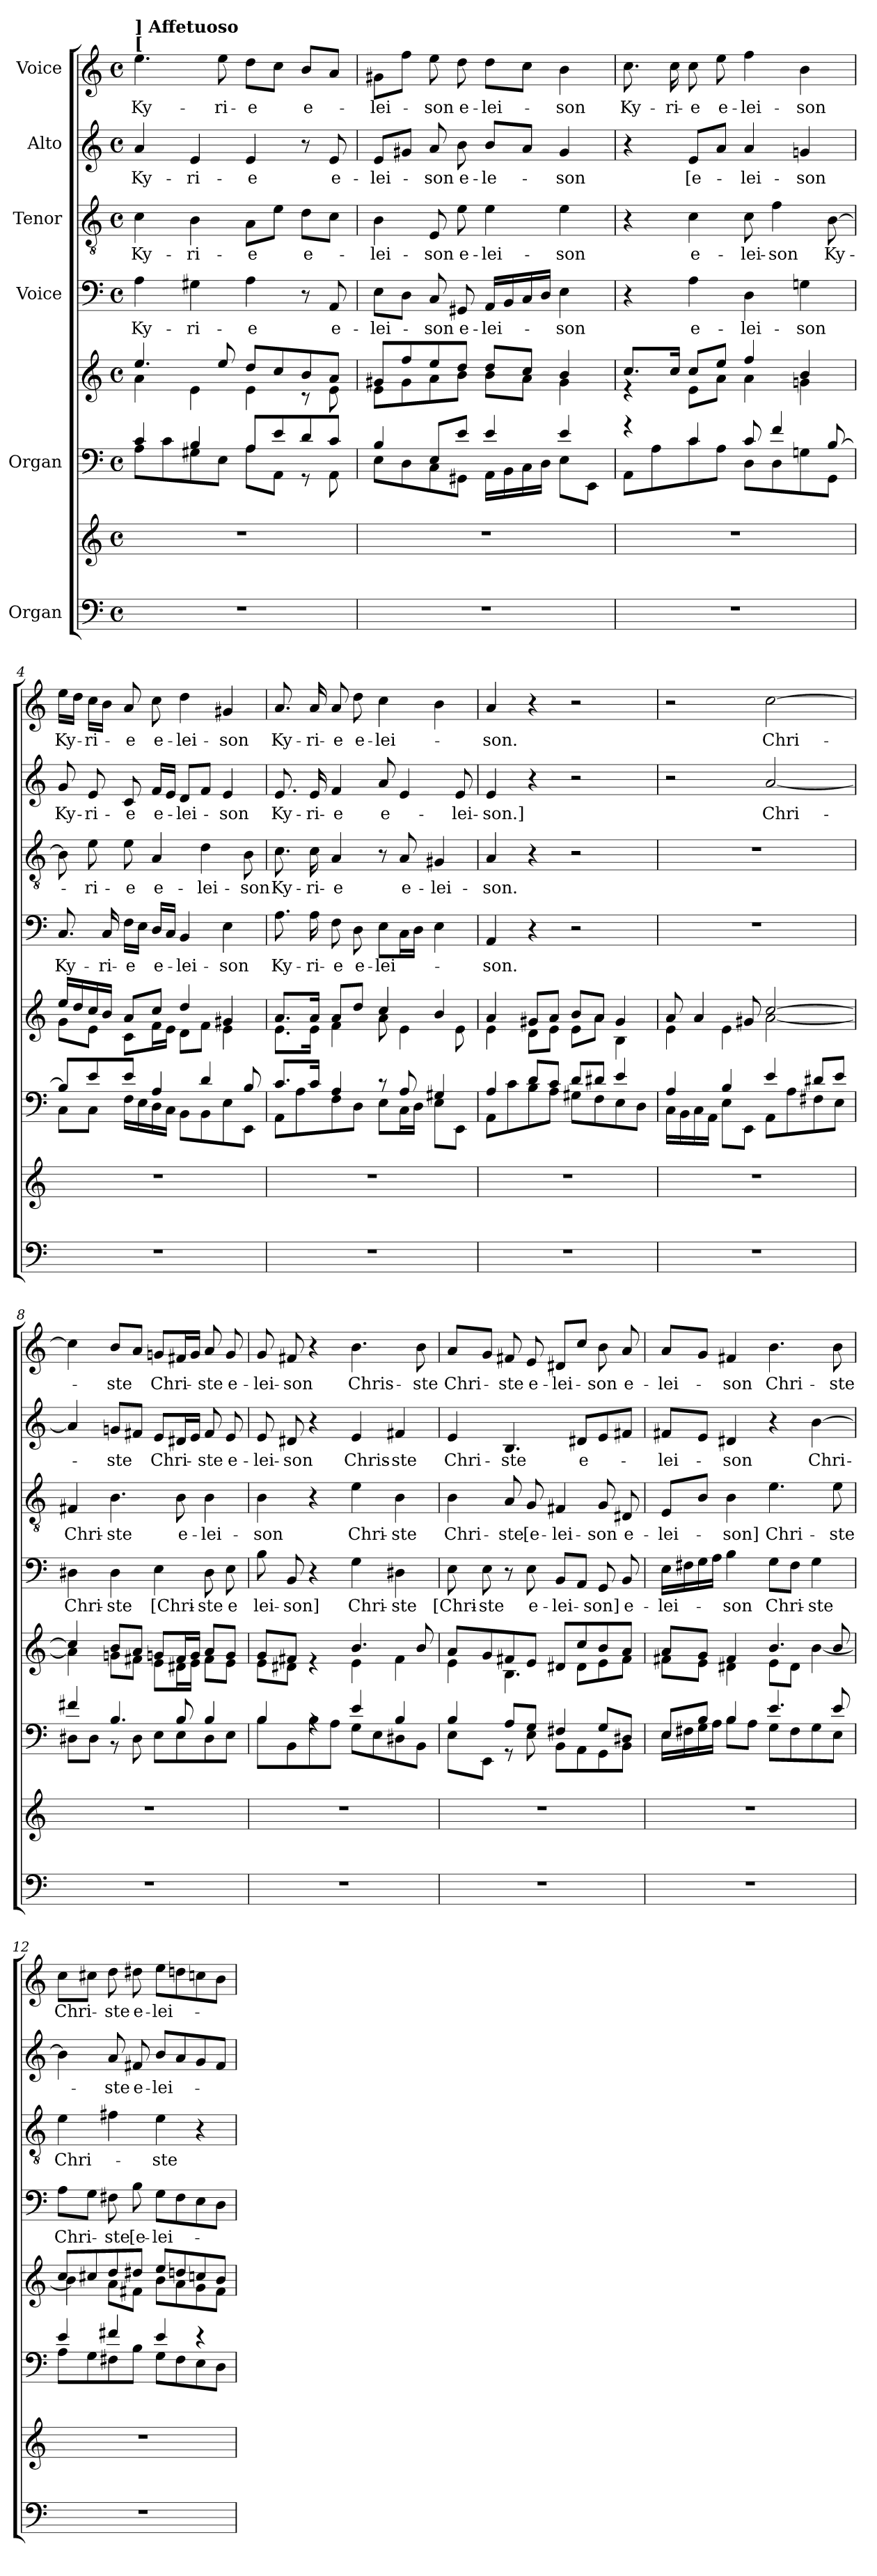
**kern	**kern	**kern	**kern	**kern	**text	**kern	**text	**kern	**text	**kern	**text
*part6	*part6	*part5	*part5	*part4	*part4	*part3	*part3	*part2	*part2	*part1	*part1
*staff8	*staff7	*staff6	*staff5	*staff4	*staff4	*staff3	*staff3	*staff2	*staff2	*staff1	*staff1
*I"Organ	*	*I"Organ	*	*I"Voice	*	*I"Tenor	*	*I"Alto	*	*I"Voice	*
*clefF4	*clefG2	*clefF4	*clefG2	*clefF4	*	*clefGv2	*	*clefG2	*	*clefG2	*
*k[]	*k[]	*k[]	*k[]	*k[]	*	*k[]	*	*k[]	*	*k[]	*
*M4/4	*M4/4	*M4/4	*M4/4	*M4/4	*	*M4/4	*	*M4/4	*	*M4/4	*
*met(c)	*met(c)	*met(c)	*met(c)	*met(c)	*	*met(c)	*	*met(c)	*	*met(c)	*
*MM60	*MM60	*MM60	*MM60	*MM60	*	*MM60	*	*MM60	*	*MM60	*
=1	=1	=1	=1	=1	=1	=1	=1	=1	=1	=1	=1
*	*	*^	*^	*	*	*	*	*	*	*	*
!	!	!	!	!	!	!	!	!	!	!	!	!LO:TX:a:B:t=[	!
!	!	!	!	!	!	!	!	!	!	!	!	!LO:TX:a:B:t=] Affetuoso	!
!	!	!	!	!	!	!	!LO:LY:b	!	!LO:LY:b	!	!LO:LY:b	!	!LO:LY:b
1r	1r	4c/	8A\L	4.ee/	4a\	4A\	Ky-	4c\	Ky-	4a/	Ky-	4.ee\	Ky-
.	.	.	8c\	.	.	.	.	.	.	.	.	.	.
!	!	!	!	!	!	!	!LO:LY:b	!	!LO:LY:b	!	!LO:LY:b	!	!
.	.	4B/	8G#X\	.	4e\	4G#X\	-ri-	4B\	-ri-	4e/	-ri-	.	.
!	!	!	!	!	!	!	!	!	!	!	!	!	!LO:LY:b
.	.	.	8E\J	8ee/	.	.	.	.	.	.	.	8ee\	-ri-
!	!	!	!	!	!	!	!LO:LY:b	!	!LO:LY:b	!	!LO:LY:b	!	!LO:LY:b
.	.	8A/L	8A\L	8dd/L	4e\	4A\	-e	8A\L	-e	4e/	-e	8dd\L	-e
.	.	8e/	8AA\J	8cc/	.	.	.	8e\J	.	.	.	8cc\J	.
!	!	!	!	!	!	!	!	!	!LO:LY:b	!	!	!	!LO:LY:b
.	.	8d/	8r	8b/	8r	8r	.	8d\L	e-	8r	.	8b/L	e-
!	!	!	!	!	!	!	!LO:LY:b	!	!	!	!LO:LY:b	!	!
.	.	8c/J	8AA\	8a/J	8e\	8AA/	e-	8c\J	.	8e/	e-	8a/J	.
=2	=2	=2	=2	=2	=2	=2	=2	=2	=2	=2	=2	=2	=2
!	!	!	!	!	!	!	!LO:LY:b	!	!LO:LY:b	!	!LO:LY:b	!	!LO:LY:b
1r	1r	4B/	8E\L	8g#X/L	8e\L	8E\L	-lei-	4B\	-lei-	8e/L	-lei-	8g#X\L	-lei-
.	.	.	8D\	8ff/	8g#\	8D\J	.	.	.	8g#X/J	.	8ff\J	.
!	!	!	!	!	!	!	!LO:LY:b	!	!LO:LY:b	!	!LO:LY:b	!	!LO:LY:b
.	.	8E/L	8C\	8ee/	8a\	8C/	-son	8E/	-son	8a/	-son	8ee\	-son
!	!	!	!	!	!	!	!LO:LY:b	!	!LO:LY:b	!	!LO:LY:b	!	!LO:LY:b
.	.	8e/J	8GG#X\J	8dd/J	8b\J	8GG#X/	e-	8e\	e-	8b\	e-	8dd\	e-
!	!	!	!	!	!	!	!LO:LY:b	!	!LO:LY:b	!	!LO:LY:b	!	!LO:LY:b
.	.	4e/	16AA\LL	8dd/L	8b\L	16AA/LL	-lei-	4e\	-lei-	8b/L	-le-	8dd\L	-lei-
.	.	.	16BB\	.	.	16BB/	.	.	.	.	.	.	.
.	.	.	16C\	8cc/J	8a\J	16C/	.	.	.	8a/J	.	8cc\J	.
.	.	.	16D\JJ	.	.	16D/JJ	.	.	.	.	.	.	.
!	!	!	!	!	!	!	!LO:LY:b	!	!LO:LY:b	!	!LO:LY:b	!	!LO:LY:b
.	.	4e/	8E\L	4b/	4g#\	4E\	-son	4e\	-son	4g#/	-son	4b\	-son
.	.	.	8EE\J	.	.	.	.	.	.	.	.	.	.
=3	=3	=3	=3	=3	=3	=3	=3	=3	=3	=3	=3	=3	=3
!	!	!	!	!	!	!	!	!	!	!	!	!	!LO:LY:b
1r	1r	4r	8AA\L	8.cc/L	4r	4r	.	4r	.	4r	.	8.cc\	Ky-
.	.	.	8A\	.	.	.	.	.	.	.	.	.	.
!	!	!	!	!	!	!	!	!	!	!	!	!	!LO:LY:b
.	.	.	.	16cc/Jk	.	.	.	.	.	.	.	16cc\	-ri-
!	!	!	!	!	!	!	!LO:LY:b	!	!LO:LY:b	!	!LO:LY:b	!	!LO:LY:b
.	.	4c/	8c\	8cc/L	8e\L	4A\	e-	4c\	e-	8e/L	[e-	8cc\	-e
!	!	!	!	!	!	!	!	!	!	!	!	!	!LO:LY:b
.	.	.	8A\J	8ee/J	8a\J	.	.	.	.	8a/J	.	8ee\	e-
!	!	!	!	!	!	!	!LO:LY:b	!	!LO:LY:b	!	!LO:LY:b	!	!LO:LY:b
.	.	8c/	8D\L	4ff/	4a\	4D\	-lei-	8c\	-lei-	4a/	-lei-	4ff\	-lei-
!	!	!	!	!	!	!	!	!	!LO:LY:b	!	!	!	!
.	.	4f/	8D\	.	.	.	.	4f\	-son	.	.	.	.
!	!	!	!	!	!	!	!LO:LY:b	!	!	!	!LO:LY:b	!	!LO:LY:b
.	.	.	8Gn\	4b/	4gn\	4Gn\	-son	.	.	4gn/	-son	4b\	-son
!	!	!	!	!	!	!	!	!	!LO:LY:b	!	!	!	!
.	.	[8B/	8GG\J	.	.	.	.	[8B\	Ky-	.	.	.	.
=4	=4	=4	=4	=4	=4	=4	=4	=4	=4	=4	=4	=4	=4
!	!	!	!	!	!	!	!LO:LY:b	!	!	!	!LO:LY:b	!	!LO:LY:b
1r	1r	8B/L]	8C\L	16ee/LL	8g\L	8.C/	Ky-	8B\]	.	8g/	Ky-	16ee\LL	Ky-
.	.	.	.	16dd/	.	.	.	.	.	.	.	16dd\JJ	.
!	!	!	!	!	!	!	!	!	!LO:LY:b	!	!LO:LY:b	!	!LO:LY:b
.	.	8e/	8C\J	16cc/	8e\J	.	.	8e\	-ri-	8e/	-ri-	16cc\LL	-ri-
!	!	!	!	!	!	!	!LO:LY:b	!	!	!	!	!	!
.	.	.	.	16b/JJ	.	16C/	-ri-	.	.	.	.	16b\JJ	.
!	!	!	!	!	!	!	!LO:LY:b	!	!LO:LY:b	!	!LO:LY:b	!	!LO:LY:b
.	.	8e/J	16F\LL	8a/L	8c\L	16F\LL	-e	8e\	-e	8c/	-e	8a/	-e
.	.	.	16E\	.	.	16E\JJ	.	.	.	.	.	.	.
!	!	!	!	!	!	!	!LO:LY:b	!	!LO:LY:b	!	!LO:LY:b	!	!LO:LY:b
.	.	4A/	16D\	8cc/J	16f\L	16D/LL	e-	4A/	e-	16f/LL	e-	8cc\	e-
.	.	.	16C\JJ	.	16e\JJ	16C/JJ	.	.	.	16e/JJ	.	.	.
!	!	!	!	!	!	!	!LO:LY:b	!	!	!	!LO:LY:b	!	!LO:LY:b
.	.	.	8BB\L	4dd/	8d\L	4BB/	-lei-	.	.	8d/L	-lei-	4dd\	-lei-
!	!	!	!	!	!	!	!	!	!LO:LY:b	!	!	!	!
.	.	4d/	8BB\	.	8f\J	.	.	4d\	-lei-	8f/J	.	.	.
!	!	!	!	!	!	!	!LO:LY:b	!	!	!	!LO:LY:b	!	!LO:LY:b
.	.	.	8E\	4g#X/	4e\	4E\	-son	.	.	4e/	-son	4g#X/	-son
!	!	!	!	!	!	!	!	!	!LO:LY:b	!	!	!	!
.	.	8B/	8EE\J	.	.	.	.	8B\	-son	.	.	.	.
!!LO:LB:g=z
=5	=5	=5	=5	=5	=5	=5	=5	=5	=5	=5	=5	=5	=5
!	!	!	!	!	!	!	!LO:LY:b	!	!LO:LY:b	!	!LO:LY:b	!	!LO:LY:b
1r	1r	8.c/L	8AA\L	8.a/L	8.e\L	8.A\	Ky-	8.c\	Ky-	8.e/	Ky-	8.a/	Ky-
.	.	.	8A\	.	.	.	.	.	.	.	.	.	.
!	!	!	!	!	!	!	!LO:LY:b	!	!LO:LY:b	!	!LO:LY:b	!	!LO:LY:b
.	.	16c/Jk	.	16a/Jk	16e\Jk	16A\	-ri-	16c\	-ri-	16e/	-ri-	16a/	-ri-
!	!	!	!	!	!	!	!LO:LY:b	!	!LO:LY:b	!	!LO:LY:b	!	!LO:LY:b
.	.	4A/	8F\	8a/L	4f\	8F\	-e	4A/	-e	4f/	-e	8a/	-e
!	!	!	!	!	!	!	!LO:LY:b	!	!	!	!	!	!LO:LY:b
.	.	.	8D\J	8dd/J	.	8D\	e-	.	.	.	.	8dd\	e-
!	!	!	!	!	!	!	!LO:LY:b	!	!	!	!LO:LY:b	!	!LO:LY:b
.	.	8r	8E\L	4cc/	8a\	8E\L	-lei-	8r	.	8a/	e-	4cc\	-lei-
!	!	!	!	!	!	!	!	!	!LO:LY:b	!	!	!	!
.	.	8A/	16C\L	.	4e\	16C\L	.	8A/	e-	4e/	.	.	.
.	.	.	16D\JJ	.	.	16D\JJ	.	.	.	.	.	.	.
!	!	!	!	!	!	!	!	!	!LO:LY:b	!	!	!	!
.	.	4G#X/	8E\L	4b/	.	4E\	.	4G#X/	-lei-	.	.	4b\	.
!	!	!	!	!	!	!	!	!	!	!	!LO:LY:b	!	!
.	.	.	8EE\J	.	8e\	.	.	.	.	8e/	-lei-	.	.
=6	=6	=6	=6	=6	=6	=6	=6	=6	=6	=6	=6	=6	=6
!	!	!	!	!	!	!	!LO:LY:b	!	!LO:LY:b	!	!LO:LY:b	!	!LO:LY:b
1r	1r	4A/	8AA\L	4a/	4e\	4AA/	-son.	4A/	-son.	4e/	-son.]	4a/	-son.
.	.	.	8c\	.	.	.	.	.	.	.	.	.	.
.	.	8d/L	8B\	8g#X/L	8d\L	4r	.	4r	.	4r	.	4r	.
.	.	8c/J	8A\J	8a/J	8e\J	.	.	.	.	.	.	.	.
.	.	8d/L	8G#X\L	8b/L	8e\L	2r	.	2r	.	2r	.	2r	.
.	.	8d#X/J	8F\	8a/J	8a\J	.	.	.	.	.	.	.	.
.	.	4e/	8E\	4g#/	4B\	.	.	.	.	.	.	.	.
.	.	.	8D\J	.	.	.	.	.	.	.	.	.	.
=7	=7	=7	=7	=7	=7	=7	=7	=7	=7	=7	=7	=7	=7
1r	1r	4A/	16C\LL	8a/	4e\	1r	.	1r	.	2r	.	2r	.
.	.	.	16BB\	.	.	.	.	.	.	.	.	.	.
.	.	.	16C\	4a/	.	.	.	.	.	.	.	.	.
.	.	.	16AA\JJ	.	.	.	.	.	.	.	.	.	.
.	.	4B/	8E\L	.	4e\	.	.	.	.	.	.	.	.
.	.	.	8EE\J	8g#X/	.	.	.	.	.	.	.	.	.
!	!	!	!	!	!	!	!	!	!	!	!LO:LY:b	!	!LO:LY:b
.	.	4e/	8AA\L	[2cc/	[2a\	.	.	.	.	[2a/	Chri-	[2cc\	Chri-
.	.	.	8A\	.	.	.	.	.	.	.	.	.	.
.	.	8d#X/L	8F#X\	.	.	.	.	.	.	.	.	.	.
.	.	8e/J	8E\J	.	.	.	.	.	.	.	.	.	.
=8	=8	=8	=8	=8	=8	=8	=8	=8	=8	=8	=8	=8	=8
!	!	!	!	!	!	!	!LO:LY:b	!	!LO:LY:b	!	!	!	!
1r	1r	4f#X/	8D#X\L	4cc/]	4a\]	4D#X\	Chri-	4F#X/	Chri-	4a/]	.	4cc\]	.
.	.	.	8D#\J	.	.	.	.	.	.	.	.	.	.
!	!	!	!	!	!	!	!LO:LY:b	!	!LO:LY:b	!	!LO:LY:b	!	!LO:LY:b
.	.	4.B/	8r	8b/L	8gn\L	4D#\	-ste	4.B\	-ste	8gn/L	-ste	8b/L	-ste
.	.	.	8D#\	8a/J	8f#X\J	.	.	.	.	8f#X/J	.	8a/J	.
!	!	!	!	!	!	!	!LO:LY:b	!	!	!	!LO:LY:b	!	!LO:LY:b
.	.	.	8E\L	8gn/L	8e\L	4E\	[Chri-	.	.	8e/L	Chri-	8gn/L	Chri-
!	!	!	!	!	!	!	!	!	!LO:LY:b	!	!	!	!
.	.	8B/	8E\	16f#/L	16d#X\L	.	.	8B\	e-	16d#X/L	.	16f#X/L	.
.	.	.	.	16g/JJ	16e\JJ	.	.	.	.	16e/JJ	.	16g/JJ	.
!	!	!	!	!	!	!	!LO:LY:b	!	!LO:LY:b	!	!LO:LY:b	!	!LO:LY:b
.	.	4B/	8D#\	8a/L	8f#\L	8D#\	-ste	4B\	-lei-	8f#/	-ste	8a/	-ste
!	!	!	!	!	!	!	!LO:LY:b	!	!	!	!LO:LY:b	!	!LO:LY:b
.	.	.	8E\J	8g/J	8e\J	8E\	e	.	.	8e/	e-	8g/	e-
!!LO:PB:g=z
=9	=9	=9	=9	=9	=9	=9	=9	=9	=9	=9	=9	=9	=9
!	!	!	!	!	!	!	!LO:LY:b	!	!LO:LY:b	!	!LO:LY:b	!	!LO:LY:b
1r	1r	4B/	8B\L	8g/L	8e\L	8B\	lei-	4B\	-son	8e/	-lei-	8g/	-lei-
!	!	!	!	!	!	!	!LO:LY:b	!	!	!	!LO:LY:b	!	!LO:LY:b
.	.	.	8BB\	8f#X/J	8d#X\J	8BB/	-son]	.	.	8d#X/	-son	8f#X/	-son
.	.	4rA	8B\	4re	4ryy	4r	.	4r	.	4r	.	4r	.
.	.	.	8A\J	.	.	.	.	.	.	.	.	.	.
!	!	!	!	!	!	!	!LO:LY:b	!	!LO:LY:b	!	!LO:LY:b	!	!LO:LY:b
.	.	4e/	8G\L	4.b/	4e\	4G\	Chri-	4e\	Chri-	4e/	Chris-	4.b\	Chris-
.	.	.	8E\	.	.	.	.	.	.	.	.	.	.
!	!	!	!	!	!	!	!LO:LY:b	!	!LO:LY:b	!	!LO:LY:b	!	!
.	.	4B/	8D#X\	.	4f#\	4D#X\	-ste	4B\	-ste	4f#X/	-ste	.	.
!	!	!	!	!	!	!	!	!	!	!	!	!	!LO:LY:b
.	.	.	8BB\J	8b/	.	.	.	.	.	.	.	8b\	-ste
=10	=10	=10	=10	=10	=10	=10	=10	=10	=10	=10	=10	=10	=10
!	!	!	!	!	!	!	!LO:LY:b	!	!LO:LY:b	!	!LO:LY:b	!	!LO:LY:b
1r	1r	4B/	8E\L	8a/L	4e\	8E\	[Chri-	4B\	Chri-	4e/	Chri-	8a/L	Chri-
!	!	!	!	!	!	!	!LO:LY:b	!	!	!	!	!	!
.	.	.	8EE\J	8g/	.	8E\	-ste	.	.	.	.	8g/J	.
!	!	!	!	!	!	!	!	!	!LO:LY:b	!	!LO:LY:b	!	!LO:LY:b
.	.	8A/L	8r	8f#X/	4.B\	8r	.	8A/	-ste	4.B/	-ste	8f#X/	-ste
!	!	!	!	!	!	!	!LO:LY:b	!	!LO:LY:b	!	!	!	!LO:LY:b
.	.	8G/J	8E\	8e/J	.	8E\	e-	8G/	[e-	.	.	8e/	e-
!	!	!	!	!	!	!	!LO:LY:b	!	!LO:LY:b	!	!	!	!LO:LY:b
.	.	4F#X/	8BB\L	8d#X/L	.	8BB/L	-lei-	4F#X/	-lei-	.	.	8d#X/L	-lei-
!	!	!	!	!	!	!	!	!	!	!	!LO:LY:b	!	!
.	.	.	8AA\	8cc/	8d#\L	8AA/J	.	.	.	8d#X/L	e-	8cc/J	.
!	!	!	!	!	!	!	!LO:LY:b	!	!LO:LY:b	!	!	!	!LO:LY:b
.	.	8G/L	8GG\	8b/	8e\	8GG/	-son]	8G/	son	8e/	.	8b\	-son
!	!	!	!	!	!	!	!LO:LY:b	!	!LO:LY:b	!	!	!	!LO:LY:b
.	.	8D#X/J	8BB\J	8a/J	8f#\J	8BB/	e-	8D#X/	e-	8f#X/J	.	8a/	e-
=11	=11	=11	=11	=11	=11	=11	=11	=11	=11	=11	=11	=11	=11
!	!	!	!	!	!	!	!LO:LY:b	!	!LO:LY:b	!	!LO:LY:b	!	!LO:LY:b
1r	1r	8E/L	16E\LL	8a/L	8f#X\L	16E\LL	-lei-	8E/L	-lei-	8f#X/L	-lei-	8a/L	-lei-
.	.	.	16F#X\	.	.	16F#X\	.	.	.	.	.	.	.
.	.	8B/J	16G\	8g/J	8e\J	16G\	.	8B/J	.	8e/J	.	8g/J	.
.	.	.	16A\JJ	.	.	16A\JJ	.	.	.	.	.	.	.
!	!	!	!	!	!	!	!LO:LY:b	!	!LO:LY:b	!	!LO:LY:b	!	!LO:LY:b
.	.	4B/	8B\L	4f#/	4d#X\	4B\	-son	4B\	-son]	4d#X/	-son	4f#X/	-son
.	.	.	8A\J	.	.	.	.	.	.	.	.	.	.
!	!	!	!	!	!	!	!LO:LY:b	!	!LO:LY:b	!	!	!	!LO:LY:b
.	.	4.e/	8G\L	4.b/	8e\L	8G\L	Chri-	4.e\	Chri-	4r	.	4.b\	Chri-
.	.	.	8F#\	.	8d#\J	8F#\J	.	.	.	.	.	.	.
!	!	!	!	!	!	!	!LO:LY:b	!	!	!	!LO:LY:b	!	!
.	.	.	8G\	.	[4b\	4G\	-ste	.	.	[4b\	Chri-	.	.
!	!	!	!	!	!	!	!	!	!LO:LY:b	!	!	!	!LO:LY:b
.	.	8e/	8E\J	8b/	.	.	.	8e\	-ste	.	.	8b\	-ste
!!LO:LB:g=z
=12	=12	=12	=12	=12	=12	=12	=12	=12	=12	=12	=12	=12	=12
!	!	!	!	!	!	!	!LO:LY:b	!	!LO:LY:b	!	!	!	!LO:LY:b
1r	1r	4e/	8A\L	8cc/L	4b\]	8A\L	Chri-	4e\	Chri-	4b\]	.	8cc\L	Chri-
.	.	.	8G\	8cc#X/	.	8G\J	.	.	.	.	.	8cc#X\J	.
!	!	!	!	!	!	!	!LO:LY:b	!	!	!	!LO:LY:b	!	!LO:LY:b
.	.	4f#X/	8F#X\	8dd/	8a\L	8F#X\	-ste	4f#X\	.	8a/	-ste	8dd\	-ste
!	!	!	!	!	!	!	!LO:LY:b	!	!	!	!LO:LY:b	!	!LO:LY:b
.	.	.	8B\J	8dd#X/J	8f#X\J	8B\	[e-	.	.	8f#X/	e-	8dd#X\	e-
!	!	!	!	!	!	!	!LO:LY:b	!	!LO:LY:b	!	!LO:LY:b	!	!LO:LY:b
.	.	4e/	8G\L	8ee/L	8b\L	8G\L	-lei-	4e\	-ste	8b/L	-lei-	8ee\L	-lei-
.	.	.	8F#\	8ddn/	8a\	8F#\	.	.	.	8a/	.	8ddn\	.
.	.	4r	8E\	8ccn/	8g\	8E\	.	4r	.	8g/	.	8ccn\	.
.	.	.	8D\J	8b/J	8f#\J	8D\J	.	.	.	8f#/J	.	8b\J	.
*	*	*v	*v	*	*	*	*	*	*	*	*	*	*
*	*	*	*v	*v	*	*	*	*	*	*	*	*
=	=	=	=	=	=	=	=	=	=	=	=
*-	*-	*-	*-	*-	*-	*-	*-	*-	*-	*-	*-
